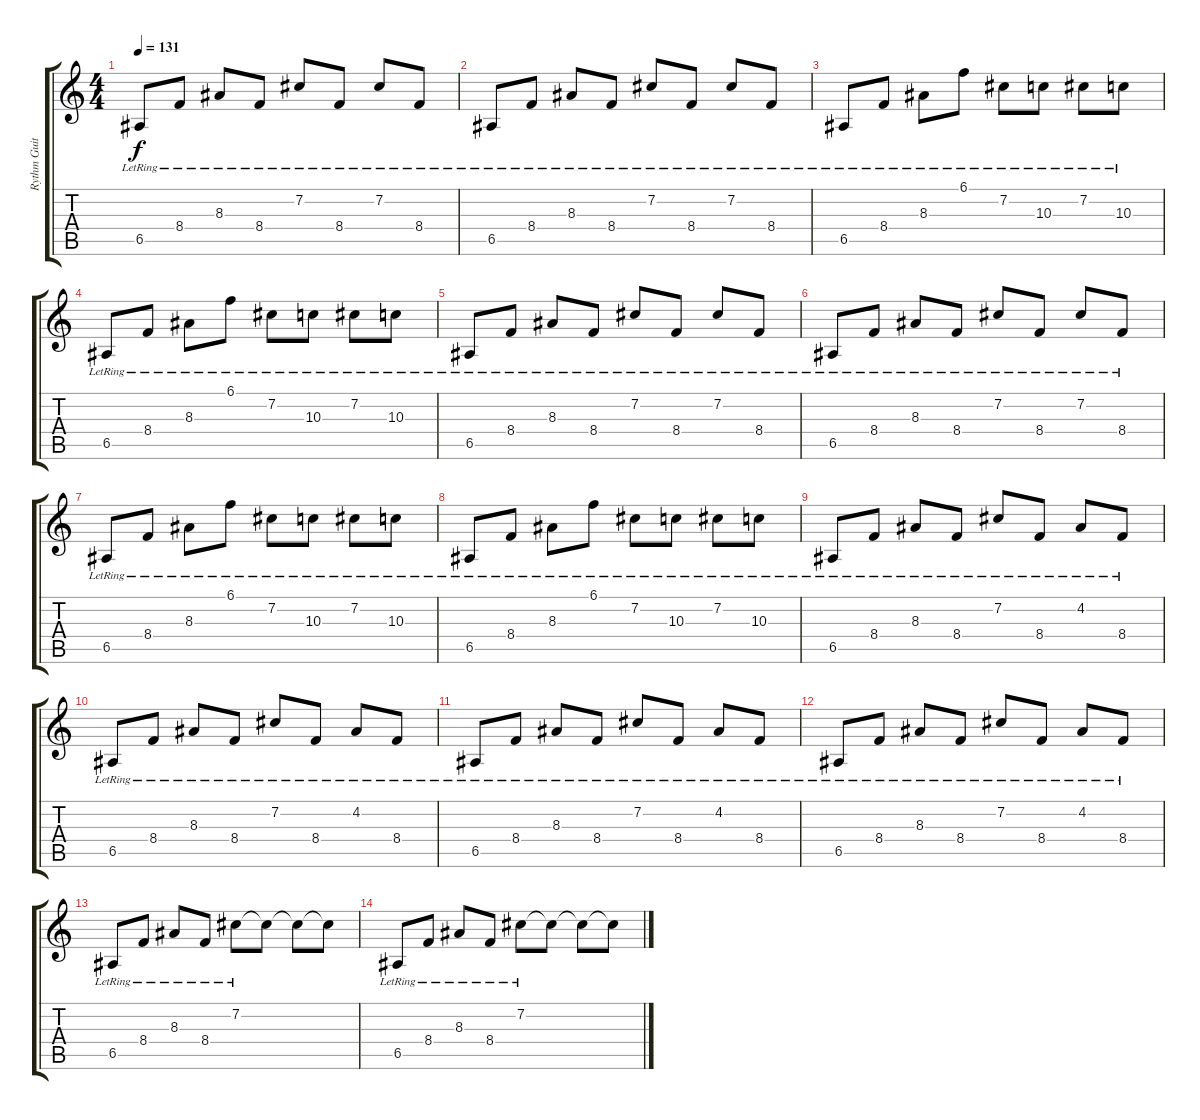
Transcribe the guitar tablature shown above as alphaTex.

\track ("Rythm Guitar 2" "Rythm Guit") {instrument distortionguitar}
\staff {score tabs}
\tuning (B3 Gb3 D3 A2 E2 B1) {hide}
\ts (4 4)
\tempo 131
\clef g2
\ks c
6.5{lr}.8{dy f} 8.4{lr}.8 8.3{lr}.8 8.4{lr}.8 7.2{lr}.8 8.4{lr}.8 7.2{lr}.8 8.4{lr}.8 |
6.5{lr}.8 8.4{lr}.8 8.3{lr}.8 8.4{lr}.8 7.2{lr}.8 8.4{lr}.8 7.2{lr}.8 8.4{lr}.8 |
6.5{lr}.8 8.4{lr}.8 8.3{lr}.8 6.1{lr}.8 7.2{lr}.8 10.3{lr}.8 7.2{lr}.8 10.3{lr}.8 |
6.5{lr}.8 8.4{lr}.8 8.3{lr}.8 6.1{lr}.8 7.2{lr}.8 10.3{lr}.8 7.2{lr}.8 10.3{lr}.8 |
6.5{lr}.8 8.4{lr}.8 8.3{lr}.8 8.4{lr}.8 7.2{lr}.8 8.4{lr}.8 7.2{lr}.8 8.4{lr}.8 |
6.5{lr}.8 8.4{lr}.8 8.3{lr}.8 8.4{lr}.8 7.2{lr}.8 8.4{lr}.8 7.2{lr}.8 8.4{lr}.8 |
6.5{lr}.8 8.4{lr}.8 8.3{lr}.8 6.1{lr}.8 7.2{lr}.8 10.3{lr}.8 7.2{lr}.8 10.3{lr}.8 |
6.5{lr}.8 8.4{lr}.8 8.3{lr}.8 6.1{lr}.8 7.2{lr}.8 10.3{lr}.8 7.2{lr}.8 10.3{lr}.8 |
6.5{lr}.8 8.4{lr}.8 8.3{lr}.8 8.4{lr}.8 7.2{lr}.8 8.4{lr}.8 4.2{lr}.8 8.4{lr}.8 |
6.5{lr}.8 8.4{lr}.8 8.3{lr}.8 8.4{lr}.8 7.2{lr}.8 8.4{lr}.8 4.2{lr}.8 8.4{lr}.8 |
6.5{lr}.8 8.4{lr}.8 8.3{lr}.8 8.4{lr}.8 7.2{lr}.8 8.4{lr}.8 4.2{lr}.8 8.4{lr}.8 |
6.5{lr}.8 8.4{lr}.8 8.3{lr}.8 8.4{lr}.8 7.2{lr}.8 8.4{lr}.8 4.2{lr}.8 8.4{lr}.8 |
6.5{lr}.8 8.4{lr}.8 8.3{lr}.8 8.4{lr}.8 7.2{lr}.8 7.2{t}.8 7.2{t}.8 7.2{t}.8 |
6.5{lr}.8 8.4{lr}.8 8.3{lr}.8 8.4{lr}.8 7.2{lr}.8 7.2{t}.8 7.2{t}.8 7.2{t}.8
